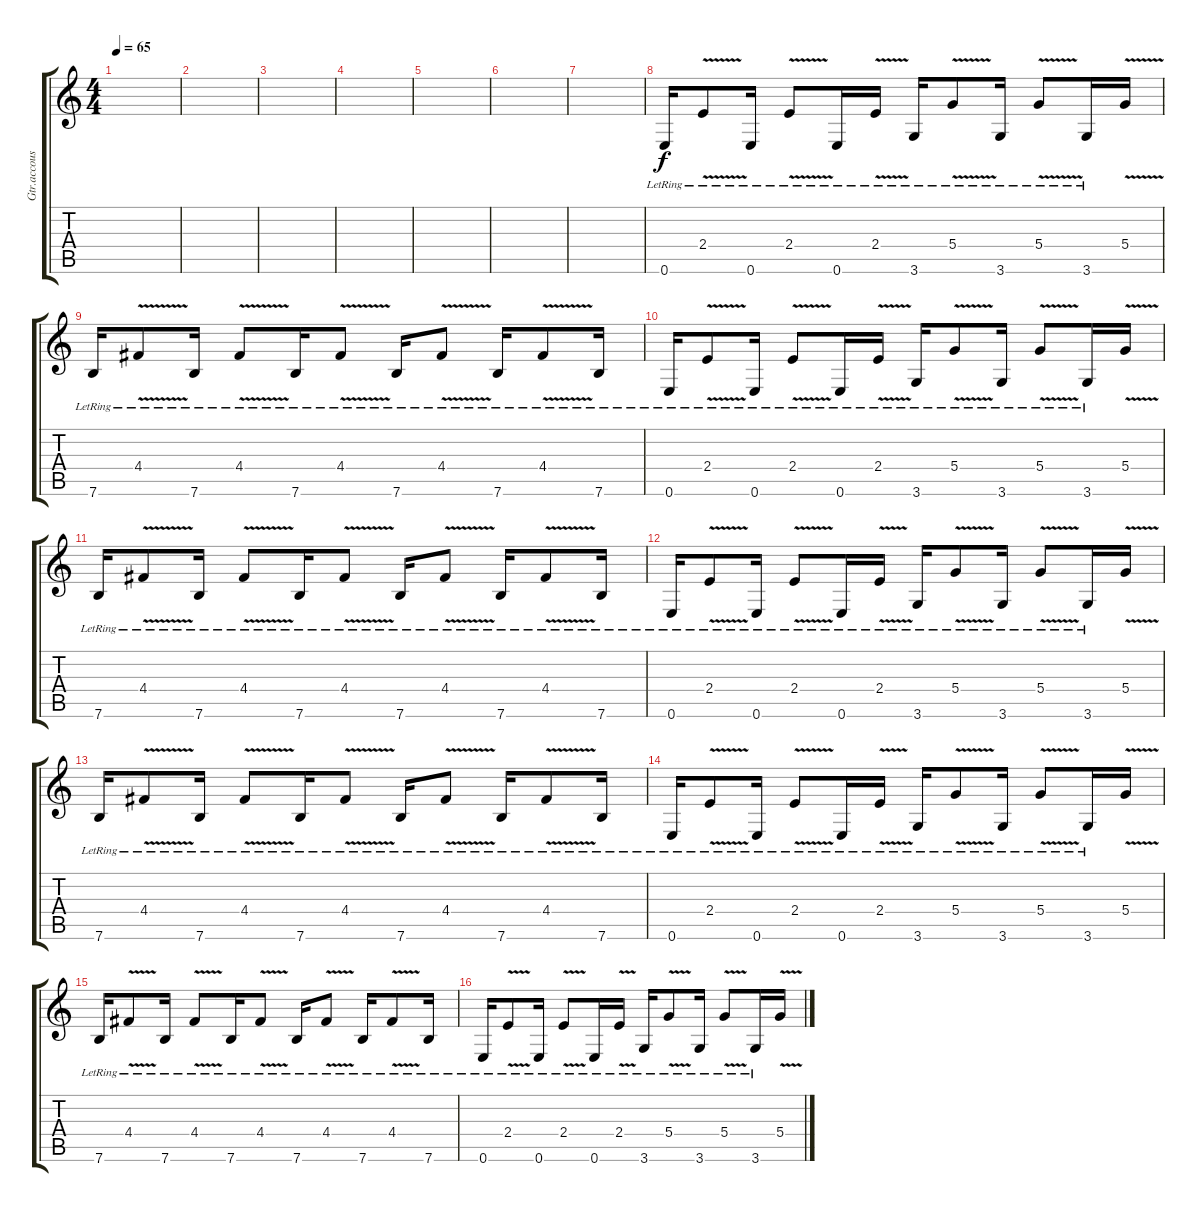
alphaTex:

\track ("Gtr.accoustique II" "Gtr.accous") {instrument acousticguitarsteel}
\staff {score tabs}
\tuning (E4 B3 G3 D3 A2 E2) {hide}
\ts (4 4)
\tempo 65
\clef g2
\ks c
|
|
|
|
|
|
|
0.6{lr}.16{instrument electricguitarclean} 2.4{v lr}.8 0.6{lr}.16 2.4{v lr}.8 0.6{lr}.16 2.4{v lr}.16 3.6{lr}.16 5.4{v lr}.8 3.6{lr}.16 5.4{v lr}.8 3.6{lr}.16 5.4{v}.16 |
7.6{lr}.16{instrument electricguitarclean} 4.4{v lr}.8 7.6{lr}.16 4.4{v lr}.8 7.6{lr}.16 4.4{v lr}.8 7.6{lr}.16 4.4{v lr}.8 7.6{lr}.16 4.4{v lr}.8 7.6{lr}.16 |
0.6{lr}.16{instrument electricguitarclean} 2.4{v lr}.8 0.6{lr}.16 2.4{v lr}.8 0.6{lr}.16 2.4{v lr}.16 3.6{lr}.16 5.4{v lr}.8 3.6{lr}.16 5.4{v lr}.8 3.6{lr}.16 5.4{v}.16 |
7.6{lr}.16{instrument electricguitarclean} 4.4{v lr}.8 7.6{lr}.16 4.4{v lr}.8 7.6{lr}.16 4.4{v lr}.8 7.6{lr}.16 4.4{v lr}.8 7.6{lr}.16 4.4{v lr}.8 7.6{lr}.16 |
0.6{lr}.16{instrument electricguitarclean} 2.4{v lr}.8 0.6{lr}.16 2.4{v lr}.8 0.6{lr}.16 2.4{v lr}.16 3.6{lr}.16 5.4{v lr}.8 3.6{lr}.16 5.4{v lr}.8 3.6{lr}.16 5.4{v}.16 |
7.6{lr}.16{instrument electricguitarclean} 4.4{v lr}.8 7.6{lr}.16 4.4{v lr}.8 7.6{lr}.16 4.4{v lr}.8 7.6{lr}.16 4.4{v lr}.8 7.6{lr}.16 4.4{v lr}.8 7.6{lr}.16 |
0.6{lr}.16{instrument electricguitarclean} 2.4{v lr}.8 0.6{lr}.16 2.4{v lr}.8 0.6{lr}.16 2.4{v lr}.16 3.6{lr}.16 5.4{v lr}.8 3.6{lr}.16 5.4{v lr}.8 3.6{lr}.16 5.4{v}.16 |
7.6{lr}.16{instrument electricguitarclean} 4.4{v lr}.8 7.6{lr}.16 4.4{v lr}.8 7.6{lr}.16 4.4{v lr}.8 7.6{lr}.16 4.4{v lr}.8 7.6{lr}.16 4.4{v lr}.8 7.6{lr}.16 |
0.6{lr}.16{instrument electricguitarclean} 2.4{v lr}.8 0.6{lr}.16 2.4{v lr}.8 0.6{lr}.16 2.4{v lr}.16 3.6{lr}.16 5.4{v lr}.8 3.6{lr}.16 5.4{v lr}.8 3.6{lr}.16 5.4{v}.16
